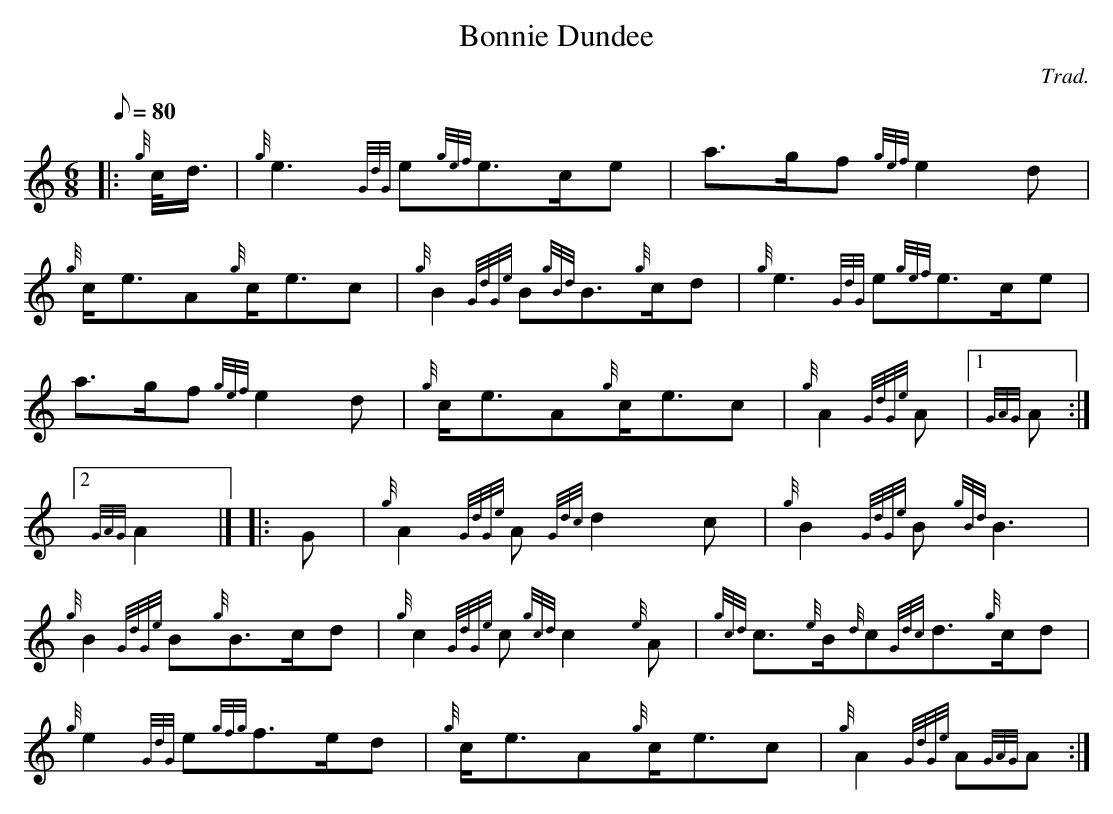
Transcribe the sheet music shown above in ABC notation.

X:1
T:Bonnie Dundee
M:6/8
L:1/8
Q:80
C:Trad.
K:HP
|: {g}c/4d3/4 | \
{g}e3{GdG}e{gef}e3/2c/2e | \
a3/2g/2f{gef}e2d |
{g}c/2e3/2A{g}c/2e3/2c | \
{g}B2{GdGe}B{gBd}B3/2{g}c/2d | \
{g}e3{GdG}e{gef}e3/2c/2e |
a3/2g/2f{gef}e2d | \
{g}c/2e3/2A{g}c/2e3/2c | \
{g}A2{GdGe}A|1 {GAG}A:|2
{GAG}A2|]  |: \
G | \
{g}A2{GdGe}A{Gdc}d2c | \
{g}B2{GdGe}B{gBd}B3 |
{g}B2{GdGe}B{g}B3/2c/2d | \
{g}c2{GdGe}c{gcd}c2{e}A | \
{gcd}c3/2{e}B/2{d}c{Gdc}d3/2{g}c/2d |
{g}e2{GdG}e{gfg}f3/2e/2d | \
{g}c/2e3/2A{g}c/2e3/2c | \
{g}A2{GdGe}A{GAG}A :|
